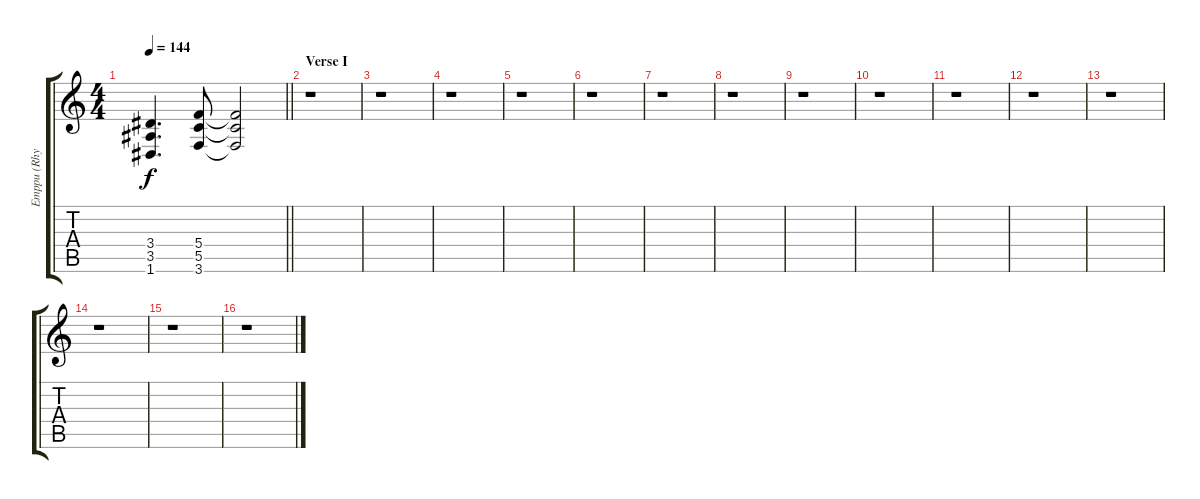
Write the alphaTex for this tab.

\track ("Emppu (Rhytm)" "Emppu (Rhy") {instrument overdrivenguitar}
\staff {score tabs}
\tuning (D4 A3 F3 C3 G2 D2) {hide}
\ts (4 4)
\tempo 144
\clef g2
\barLineRight lightlight
\ks c
(3.4 3.5 1.6).4{d dy f} (5.4 5.5 3.6).8 (5.4{t} 5.5{t} 3.6{t}).2 |
\section ("" "Verse I")
r.1 |
r.1 |
r.1 |
r.1 |
r.1 |
r.1 |
r.1 |
r.1 |
r.1 |
r.1 |
r.1 |
r.1 |
r.1 |
r.1 |
r.1
